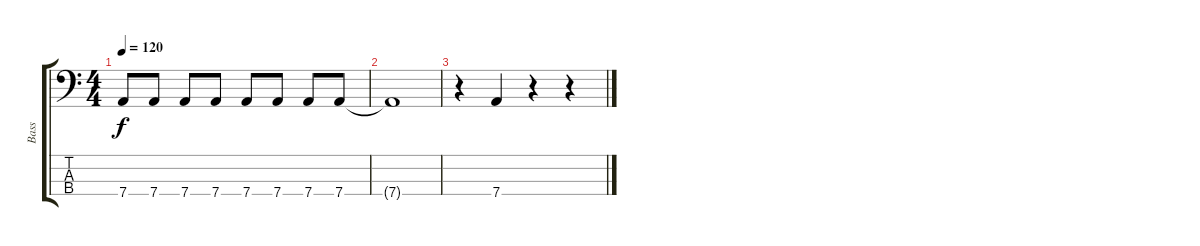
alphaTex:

\track ("Bass" "Bass") {instrument electricbasspick}
\staff {score tabs}
\tuning (F2 C2 G1 D1) {hide}
\ts (4 4)
\tempo 120
\clef f4
\ks c
7.4.8{dy f} 7.4.8 7.4.8 7.4.8 7.4.8 7.4.8 7.4.8 7.4.8 |
7.4{t}.1 |
r.4 7.4.4 r.4 r.4
